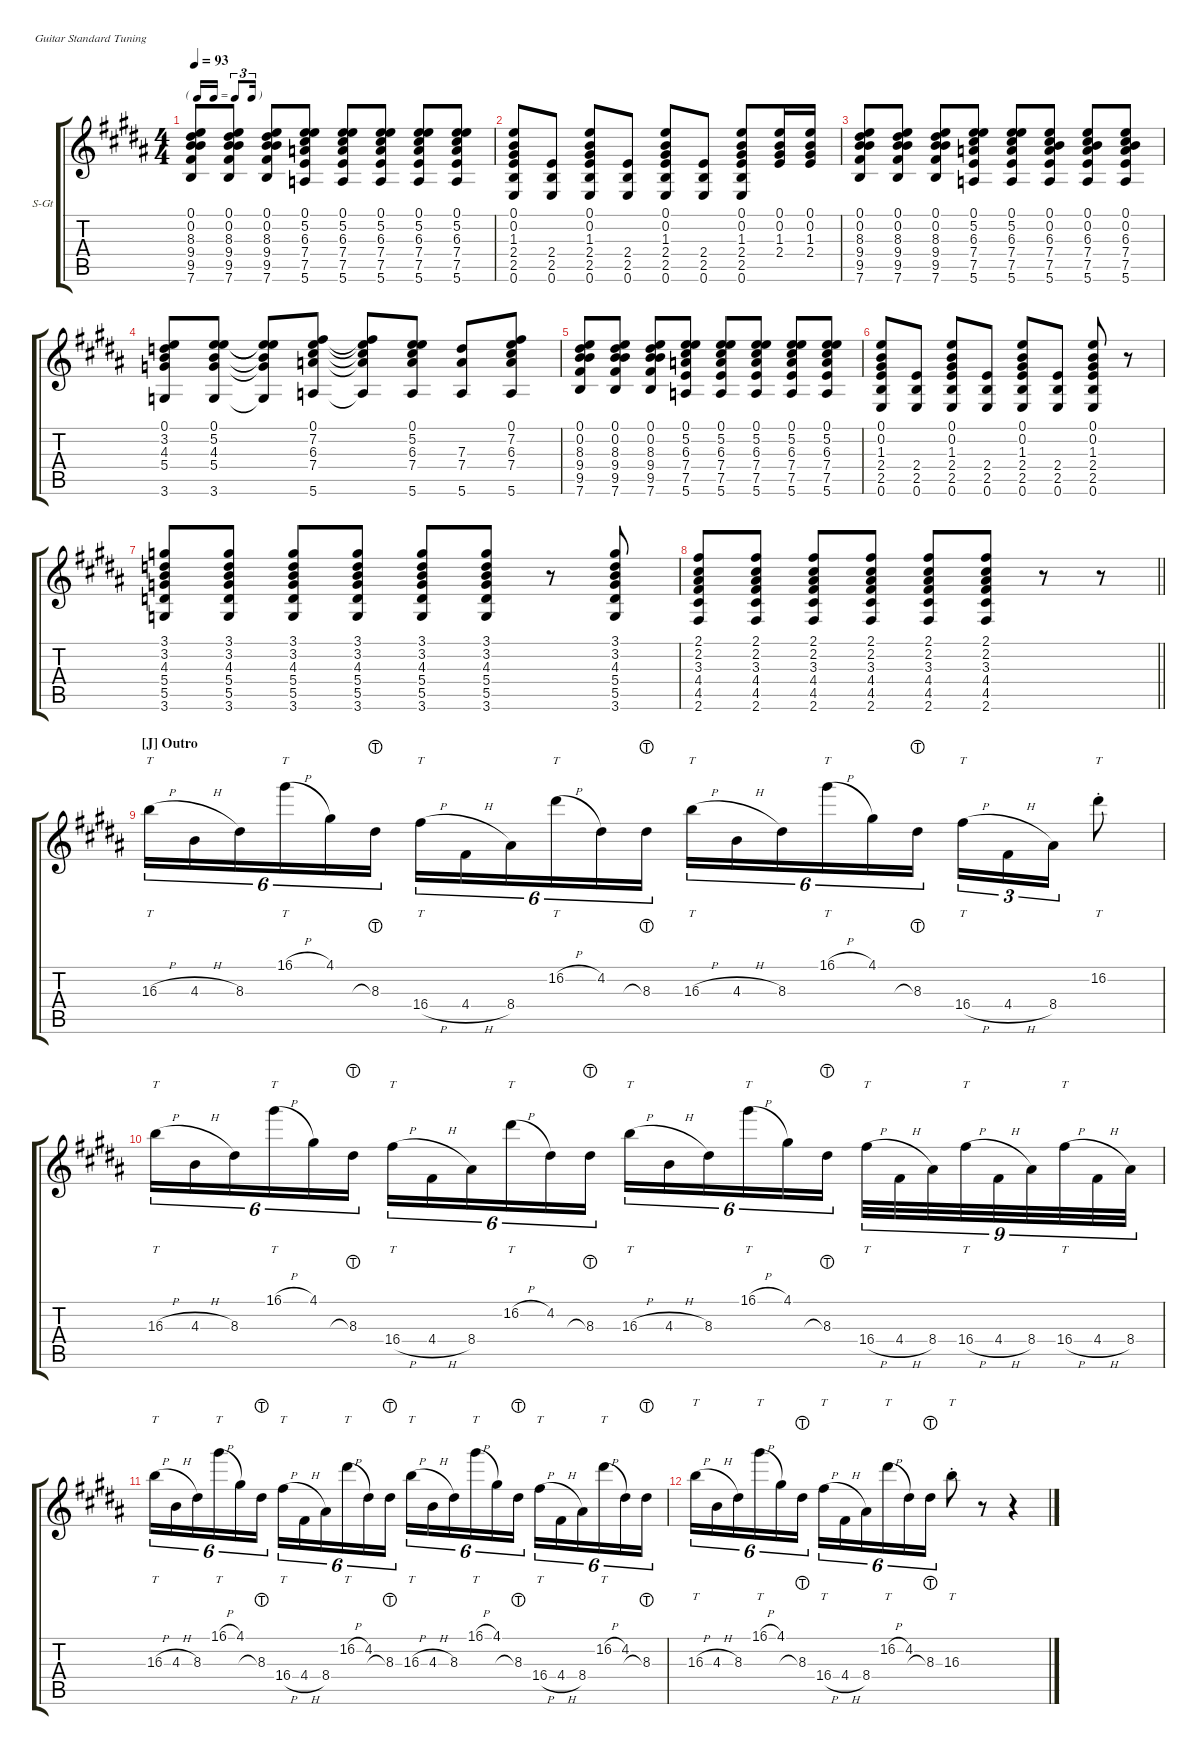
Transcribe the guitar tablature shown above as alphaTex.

\hideDynamics
\bracketExtendMode groupsimilarinstruments
\firstSystemTrackNameOrientation horizontal
\otherSystemsTrackNameOrientation horizontal
\track ("Gtr. Clean R" "S-Gt") {multiBarRest instrument acousticguitarsteel}
\staff {score tabs}
\tuning (E4 B3 G3 D3 A2 E2)
\ts (4 4)
\tf triplet16th
\tempo 93
\clef g2
\ks b
(7.6{acc forcenatural} 9.5{acc #} 9.4{acc forcenatural} 8.3{acc #} 0.2{acc forcenatural} 0.1{acc forcenatural}).8{dy mp} (7.6{acc forcenatural} 9.5{acc #} 9.4{acc forcenatural} 8.3{acc #} 0.2{acc forcenatural} 0.1{acc forcenatural}).8 (7.6{acc forcenatural} 9.5{acc #} 9.4{acc forcenatural} 8.3{acc #} 0.2{acc forcenatural} 0.1{acc forcenatural}).8 (5.6{acc forcenatural} 7.5{acc forcenatural} 7.4{acc forcenatural} 6.3{acc #} 5.2{acc forcenatural} 0.1{acc forcenatural}).8 (5.6{acc forcenatural} 7.5{acc forcenatural} 7.4{acc forcenatural} 6.3{acc #} 5.2{acc forcenatural} 0.1{acc forcenatural}).8 (5.6{acc forcenatural} 7.5{acc forcenatural} 7.4{acc forcenatural} 6.3{acc #} 5.2{acc forcenatural} 0.1{acc forcenatural}).8 (5.6{acc forcenatural} 7.5{acc forcenatural} 7.4{acc forcenatural} 6.3{acc #} 5.2{acc forcenatural} 0.1{acc forcenatural}).8 (5.6{acc forcenatural} 7.5{acc forcenatural} 7.4{acc forcenatural} 6.3{acc #} 5.2{acc forcenatural} 0.1{acc forcenatural}).8 |
(0.6{acc forcenatural} 2.5{acc forcenatural} 2.4{acc forcenatural} 1.3{acc #} 0.2{acc forcenatural} 0.1{acc forcenatural}).8 (0.6{acc forcenatural} 2.5{acc forcenatural} 2.4{acc forcenatural}).8 (0.6{acc forcenatural} 2.5{acc forcenatural} 2.4{acc forcenatural} 1.3{acc #} 0.2{acc forcenatural} 0.1{acc forcenatural}).8 (0.6{acc forcenatural} 2.5{acc forcenatural} 2.4{acc forcenatural}).8 (0.6{acc forcenatural} 2.5{acc forcenatural} 2.4{acc forcenatural} 1.3{acc #} 0.2{acc forcenatural} 0.1{acc forcenatural}).8 (0.6{acc forcenatural} 2.5{acc forcenatural} 2.4{acc forcenatural}).8 (0.6{acc forcenatural} 2.5{acc forcenatural} 2.4{acc forcenatural} 1.3{acc #} 0.2{acc forcenatural} 0.1{acc forcenatural}).8 (2.4{acc forcenatural} 1.3{acc #} 0.2{acc forcenatural} 0.1{acc forcenatural}).16 (0.1{acc forcenatural} 0.2{acc forcenatural} 1.3{acc #} 2.4{acc forcenatural}).16 |
(7.6{acc forcenatural} 9.5{acc #} 9.4{acc forcenatural} 8.3{acc #} 0.2{acc forcenatural} 0.1{acc forcenatural}).8 (7.6{acc forcenatural} 9.5{acc #} 9.4{acc forcenatural} 8.3{acc #} 0.2{acc forcenatural} 0.1{acc forcenatural}).8 (7.6{acc forcenatural} 9.5{acc #} 9.4{acc forcenatural} 8.3{acc #} 0.2{acc forcenatural} 0.1{acc forcenatural}).8 (5.6{acc forcenatural} 7.5{acc forcenatural} 7.4{acc forcenatural} 6.3{acc #} 5.2{acc forcenatural} 0.1{acc forcenatural}).8 (5.6{acc forcenatural} 7.5{acc forcenatural} 7.4{acc forcenatural} 6.3{acc #} 5.2{acc forcenatural} 0.1{acc forcenatural}).8 (5.6{acc forcenatural} 7.5{acc forcenatural} 7.4{acc forcenatural} 6.3{acc #} 0.2{acc forcenatural} 0.1{acc forcenatural}).8 (5.6{acc forcenatural} 7.5{acc forcenatural} 7.4{acc forcenatural} 6.3{acc #} 0.2{acc forcenatural} 0.1{acc forcenatural}).8 (5.6{acc forcenatural} 7.5{acc forcenatural} 7.4{acc forcenatural} 6.3{acc #} 0.2{acc forcenatural} 0.1{acc forcenatural}).8 |
(3.6{acc forcenatural} 5.4{acc forcenatural} 4.3{acc forcenatural} 3.2{acc forcenatural} 0.1{acc forcenatural}).8 (3.6{acc forcenatural} 5.4{acc forcenatural} 4.3{acc forcenatural} 5.2{acc forcenatural} 0.1{acc forcenatural}).8 (3.6{t acc forcenatural} 5.4{t acc forcenatural} 4.3{t acc forcenatural} 5.2{t acc forcenatural} 0.1{t acc forcenatural}).8 (5.6{acc forcenatural} 6.3{acc #} 7.4{acc forcenatural} 7.2{acc #} 0.1{acc forcenatural}).8 (0.1{t acc forcenatural} 7.2{t acc #} 6.3{t acc #} 7.4{t acc forcenatural} 5.6{t acc forcenatural}).8 (5.6{acc forcenatural} 7.4{acc forcenatural} 6.3{acc #} 5.2{acc forcenatural} 0.1{acc forcenatural}).8 (5.6{acc forcenatural} 7.4{acc forcenatural} 7.3{acc forcenatural}).8 (5.6{acc forcenatural} 7.4{acc forcenatural} 6.3{acc #} 7.2{acc #} 0.1{acc forcenatural}).8 |
(7.6{acc forcenatural} 9.5{acc #} 9.4{acc forcenatural} 8.3{acc #} 0.2{acc forcenatural} 0.1{acc forcenatural}).8 (7.6{acc forcenatural} 9.5{acc #} 9.4{acc forcenatural} 8.3{acc #} 0.2{acc forcenatural} 0.1{acc forcenatural}).8 (7.6{acc forcenatural} 9.5{acc #} 9.4{acc forcenatural} 8.3{acc #} 0.2{acc forcenatural} 0.1{acc forcenatural}).8 (5.6{acc forcenatural} 7.5{acc forcenatural} 7.4{acc forcenatural} 6.3{acc #} 5.2{acc forcenatural} 0.1{acc forcenatural}).8 (5.6{acc forcenatural} 7.5{acc forcenatural} 7.4{acc forcenatural} 6.3{acc #} 5.2{acc forcenatural} 0.1{acc forcenatural}).8 (5.6{acc forcenatural} 7.5{acc forcenatural} 7.4{acc forcenatural} 6.3{acc #} 5.2{acc forcenatural} 0.1{acc forcenatural}).8 (5.6{acc forcenatural} 7.5{acc forcenatural} 7.4{acc forcenatural} 6.3{acc #} 5.2{acc forcenatural} 0.1{acc forcenatural}).8 (5.6{acc forcenatural} 7.5{acc forcenatural} 7.4{acc forcenatural} 6.3{acc #} 5.2{acc forcenatural} 0.1{acc forcenatural}).8 |
(0.6{acc forcenatural} 2.5{acc forcenatural} 2.4{acc forcenatural} 1.3{acc #} 0.2{acc forcenatural} 0.1{acc forcenatural}).8 (0.6{acc forcenatural} 2.5{acc forcenatural} 2.4{acc forcenatural}).8 (0.6{acc forcenatural} 2.5{acc forcenatural} 2.4{acc forcenatural} 1.3{acc #} 0.2{acc forcenatural} 0.1{acc forcenatural}).8 (0.6{acc forcenatural} 2.5{acc forcenatural} 2.4{acc forcenatural}).8 (0.6{acc forcenatural} 2.5{acc forcenatural} 2.4{acc forcenatural} 1.3{acc #} 0.2{acc forcenatural} 0.1{acc forcenatural}).8 (0.6{acc forcenatural} 2.5{acc forcenatural} 2.4{acc forcenatural}).8 (0.6{acc forcenatural} 2.5{acc forcenatural} 2.4{acc forcenatural} 1.3{acc #} 0.2{acc forcenatural} 0.1{acc forcenatural}).8 r.8 |
(3.1{acc forcenatural} 3.2{acc forcenatural} 4.3{acc forcenatural} 5.4{acc forcenatural} 5.5{acc forcenatural} 3.6{acc forcenatural}).8 (3.1{acc forcenatural} 3.2{acc forcenatural} 4.3{acc forcenatural} 5.4{acc forcenatural} 5.5{acc forcenatural} 3.6{acc forcenatural}).8 (3.1{acc forcenatural} 3.2{acc forcenatural} 4.3{acc forcenatural} 5.4{acc forcenatural} 5.5{acc forcenatural} 3.6{acc forcenatural}).8 (3.1{acc forcenatural} 3.2{acc forcenatural} 4.3{acc forcenatural} 5.4{acc forcenatural} 5.5{acc forcenatural} 3.6{acc forcenatural}).8 (3.1{acc forcenatural} 3.2{acc forcenatural} 4.3{acc forcenatural} 5.4{acc forcenatural} 5.5{acc forcenatural} 3.6{acc forcenatural}).8 (3.1{acc forcenatural} 3.2{acc forcenatural} 4.3{acc forcenatural} 5.4{acc forcenatural} 5.5{acc forcenatural} 3.6{acc forcenatural}).8 r.8 (3.1{acc forcenatural} 3.2{acc forcenatural} 4.3{acc forcenatural} 5.4{acc forcenatural} 5.5{acc forcenatural} 3.6{acc forcenatural}).8 |
\barLineRight lightlight
(2.1{acc #} 2.2{acc #} 3.3{acc #} 4.4{acc #} 4.5{acc #} 2.6{acc #}).8 (2.1{acc #} 2.2{acc #} 3.3{acc #} 4.4{acc #} 4.5{acc #} 2.6{acc #}).8 (2.1{acc #} 2.2{acc #} 3.3{acc #} 4.4{acc #} 4.5{acc #} 2.6{acc #}).8 (2.1{acc #} 2.2{acc #} 3.3{acc #} 4.4{acc #} 4.5{acc #} 2.6{acc #}).8 (2.1{acc #} 2.2{acc #} 3.3{acc #} 4.4{acc #} 4.5{acc #} 2.6{acc #}).8 (2.1{acc #} 2.2{acc #} 3.3{acc #} 4.4{acc #} 4.5{acc #} 2.6{acc #}).8 r.8 r.8 |
\section ("J" "Outro")
16.3{h acc forcenatural}.16{tt tu (6 4) dy ff} 4.3{h acc forcenatural}.16{tu (6 4)} 8.3{acc #}.16{tu (6 4)} 16.1{h acc #}.16{tt tu (6 4)} 4.1{acc #}.16{tu (6 4)} 8.3{lht acc #}.16{tu (6 4)} 16.4{h acc #}.16{tt tu (6 4)} 4.4{h acc #}.16{tu (6 4)} 8.4{acc #}.16{tu (6 4)} 16.2{h acc #}.16{tt tu (6 4)} 4.2{acc #}.16{tu (6 4)} 8.3{lht acc #}.16{tu (6 4)} 16.3{h acc forcenatural}.16{tt tu (6 4)} 4.3{h acc forcenatural}.16{tu (6 4)} 8.3{acc #}.16{tu (6 4)} 16.1{h acc #}.16{tt tu (6 4)} 4.1{acc #}.16{tu (6 4)} 8.3{lht acc #}.16{tu (6 4)} 16.4{h acc #}.16{tt tu (3 2)} 4.4{h acc #}.16{tu (3 2)} 8.4{acc #}.16{tu (3 2)} 16.2{st acc #}.8{tt} |
16.3{h acc forcenatural}.16{tt tu (6 4)} 4.3{h acc forcenatural}.16{tu (6 4)} 8.3{acc #}.16{tu (6 4)} 16.1{h acc #}.16{tt tu (6 4)} 4.1{acc #}.16{tu (6 4)} 8.3{lht acc #}.16{tu (6 4)} 16.4{h acc #}.16{tt tu (6 4)} 4.4{h acc #}.16{tu (6 4)} 8.4{acc #}.16{tu (6 4)} 16.2{h acc #}.16{tt tu (6 4)} 4.2{acc #}.16{tu (6 4)} 8.3{lht acc #}.16{tu (6 4)} 16.3{h acc forcenatural}.16{tt tu (6 4)} 4.3{h acc forcenatural}.16{tu (6 4)} 8.3{acc #}.16{tu (6 4)} 16.1{h acc #}.16{tt tu (6 4)} 4.1{acc #}.16{tu (6 4)} 8.3{lht acc #}.16{tu (6 4)} 16.4{h acc #}.32{tt tu (9 8)} 4.4{h acc #}.32{tu (9 8)} 8.4{acc #}.32{tu (9 8)} 16.4{h acc #}.32{tt tu (9 8)} 4.4{h acc #}.32{tu (9 8)} 8.4{acc #}.32{tu (9 8)} 16.4{h acc #}.32{tt tu (9 8)} 4.4{h acc #}.32{tu (9 8)} 8.4{acc #}.32{tu (9 8)} |
16.3{h acc forcenatural}.16{tt tu (6 4)} 4.3{h acc forcenatural}.16{tu (6 4)} 8.3{acc #}.16{tu (6 4)} 16.1{h acc #}.16{tt tu (6 4)} 4.1{acc #}.16{tu (6 4)} 8.3{lht acc #}.16{tu (6 4)} 16.4{h acc #}.16{tt tu (6 4)} 4.4{h acc #}.16{tu (6 4)} 8.4{acc #}.16{tu (6 4)} 16.2{h acc #}.16{tt tu (6 4)} 4.2{acc #}.16{tu (6 4)} 8.3{lht acc #}.16{tu (6 4)} 16.3{h acc forcenatural}.16{tt tu (6 4)} 4.3{h acc forcenatural}.16{tu (6 4)} 8.3{acc #}.16{tu (6 4)} 16.1{h acc #}.16{tt tu (6 4)} 4.1{acc #}.16{tu (6 4)} 8.3{lht acc #}.16{tu (6 4)} 16.4{h acc #}.16{tt tu (6 4)} 4.4{h acc #}.16{tu (6 4)} 8.4{acc #}.16{tu (6 4)} 16.2{h acc #}.16{tt tu (6 4)} 4.2{acc #}.16{tu (6 4)} 8.3{lht acc #}.16{tu (6 4)} |
16.3{h acc forcenatural}.16{tt tu (6 4)} 4.3{h acc forcenatural}.16{tu (6 4)} 8.3{acc #}.16{tu (6 4)} 16.1{h acc #}.16{tt tu (6 4)} 4.1{acc #}.16{tu (6 4)} 8.3{lht acc #}.16{tu (6 4)} 16.4{h acc #}.16{tt tu (6 4)} 4.4{h acc #}.16{tu (6 4)} 8.4{acc #}.16{tu (6 4)} 16.2{h acc #}.16{tt tu (6 4)} 4.2{acc #}.16{tu (6 4)} 8.3{lht acc #}.16{tu (6 4)} 16.3{st acc forcenatural}.8{tt} r.8 r.4
